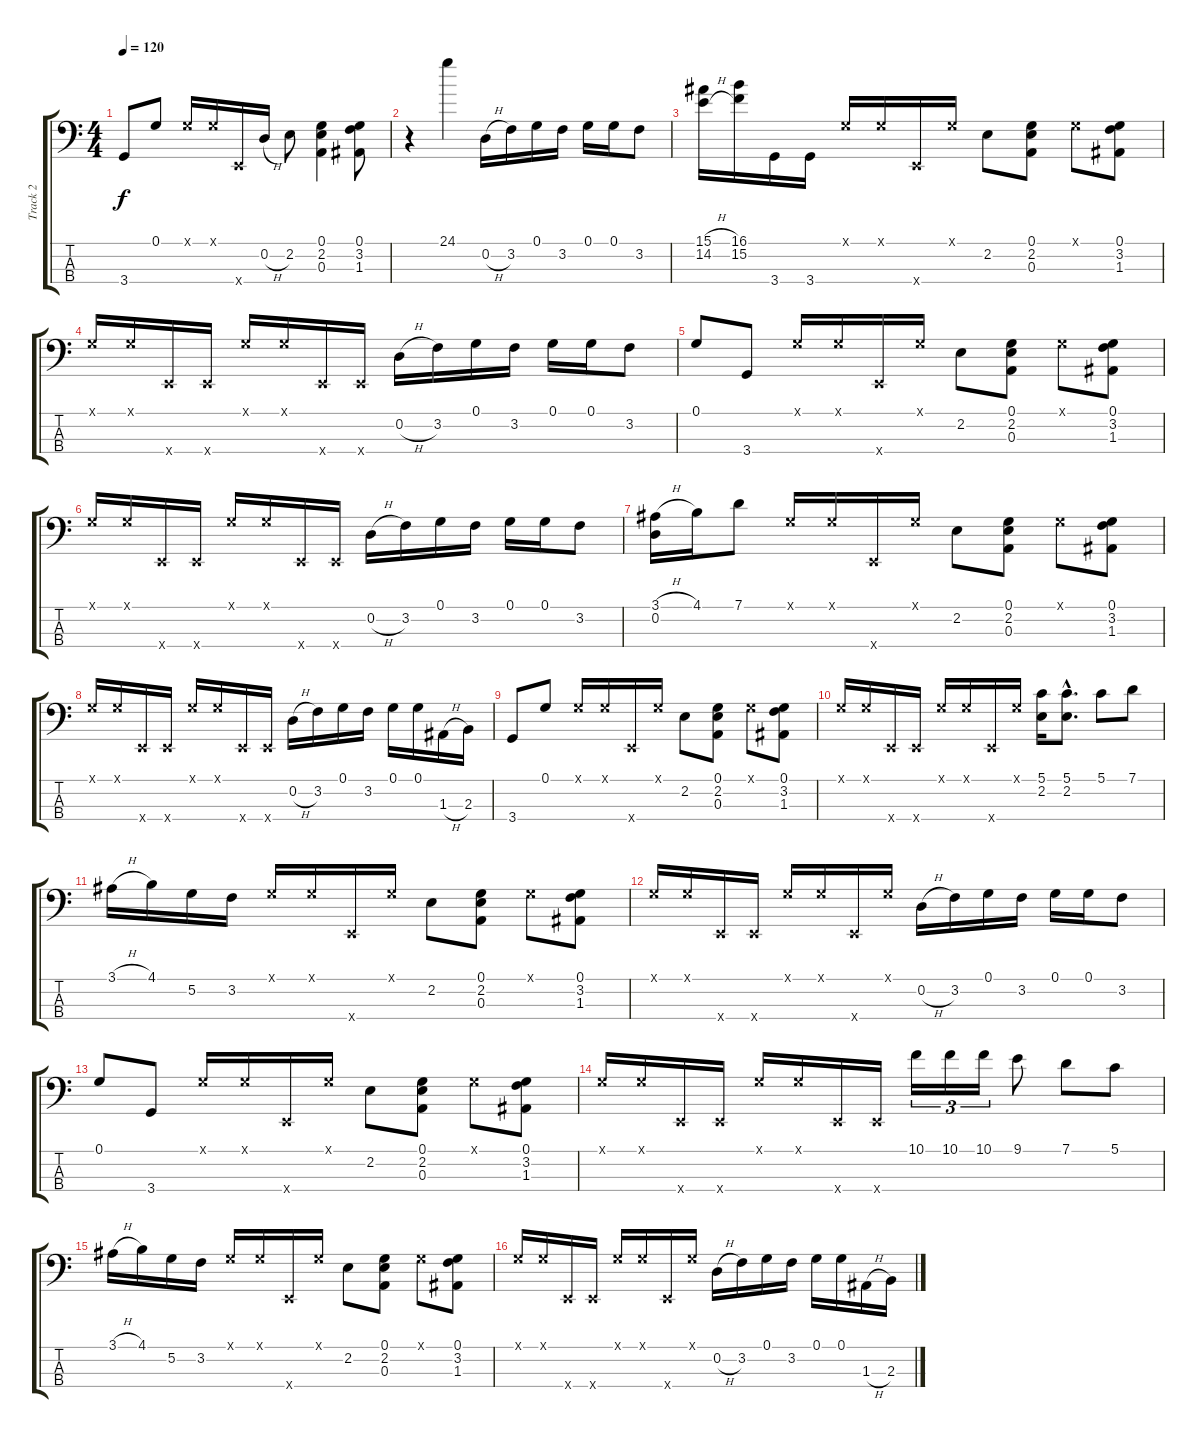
\track ("Track 2" "Track 2") {instrument slapbass1}
\staff {score tabs}
\tuning (G2 D2 A1 E1) {hide}
\ts (4 4)
\tempo 120
\clef f4
\ks c
3.4.8{dy f} 0.1.8 0.1{x}.16 0.1{x}.16 0.4{x}.16 0.2{h}.16 2.2.8 (0.1 2.2 0.3).4 (0.1 3.2 1.3).8 |
r.4 24.1.4 0.2{h}.16 3.2.16 0.1.16 3.2.16 0.1.16 0.1.16 3.2.8 |
(15.1{h} 14.2{h}).16 (16.1 15.2).16 3.4.16 3.4.16 0.1{x}.16 0.1{x}.16 0.4{x}.16 0.1{x}.16 2.2.8 (0.1 2.2 0.3).8 0.1{x}.8 (0.1 3.2 1.3).8 |
0.1{x}.16 0.1{x}.16 0.4{x}.16 0.4{x}.16 0.1{x}.16 0.1{x}.16 0.4{x}.16 0.4{x}.16 0.2{h}.16 3.2.16 0.1.16 3.2.16 0.1.16 0.1.16 3.2.8 |
0.1.8 3.4.8 0.1{x}.16 0.1{x}.16 0.4{x}.16 0.1{x}.16 2.2.8 (0.1 2.2 0.3).8 0.1{x}.8 (0.1 3.2 1.3).8 |
0.1{x}.16 0.1{x}.16 0.4{x}.16 0.4{x}.16 0.1{x}.16 0.1{x}.16 0.4{x}.16 0.4{x}.16 0.2{h}.16 3.2.16 0.1.16 3.2.16 0.1.16 0.1.16 3.2.8 |
(3.1{h} 0.2).16 4.1.16 7.1.8 0.1{x}.16 0.1{x}.16 0.4{x}.16 0.1{x}.16 2.2.8 (0.1 2.2 0.3).8 0.1{x}.8 (0.1 3.2 1.3).8 |
0.1{x}.16 0.1{x}.16 0.4{x}.16 0.4{x}.16 0.1{x}.16 0.1{x}.16 0.4{x}.16 0.4{x}.16 0.2{h}.16 3.2.16 0.1.16 3.2.16 0.1.16 0.1.16 1.3{h}.16 2.3.16 |
3.4.8 0.1.8 0.1{x}.16 0.1{x}.16 0.4{x}.16 0.1{x}.16 2.2.8 (0.1 2.2 0.3).8 0.1{x}.8 (0.1 3.2 1.3).8 |
0.1{x}.16 0.1{x}.16 0.4{x}.16 0.4{x}.16 0.1{x}.16 0.1{x}.16 0.4{x}.16 0.1{x}.16 (5.1 2.2).16 (5.1{hac} 2.2{hac}).8{d} 5.1.8 7.1.8 |
3.1{h}.16 4.1.16 5.2.16 3.2.16 0.1{x}.16 0.1{x}.16 0.4{x}.16 0.1{x}.16 2.2.8 (0.1 2.2 0.3).8 0.1{x}.8 (0.1 3.2 1.3).8 |
0.1{x}.16 0.1{x}.16 0.4{x}.16 0.4{x}.16 0.1{x}.16 0.1{x}.16 0.4{x}.16 0.1{x}.16 0.2{h}.16 3.2.16 0.1.16 3.2.16 0.1.16 0.1.16 3.2.8 |
0.1.8 3.4.8 0.1{x}.16 0.1{x}.16 0.4{x}.16 0.1{x}.16 2.2.8 (0.1 2.2 0.3).8 0.1{x}.8 (0.1 3.2 1.3).8 |
0.1{x}.16 0.1{x}.16 0.4{x}.16 0.4{x}.16 0.1{x}.16 0.1{x}.16 0.4{x}.16 0.4{x}.16 10.1.16{tu (3 2)} 10.1.16{tu (3 2)} 10.1.16{tu (3 2)} 9.1.8 7.1.8 5.1.8 |
3.1{h}.16 4.1.16 5.2.16 3.2.16 0.1{x}.16 0.1{x}.16 0.4{x}.16 0.1{x}.16 2.2.8 (0.1 2.2 0.3).8 0.1{x}.8 (0.1 3.2 1.3).8 |
0.1{x}.16 0.1{x}.16 0.4{x}.16 0.4{x}.16 0.1{x}.16 0.1{x}.16 0.4{x}.16 0.1{x}.16 0.2{h}.16 3.2.16 0.1.16 3.2.16 0.1.16 0.1.16 1.3{h}.16 2.3.16
